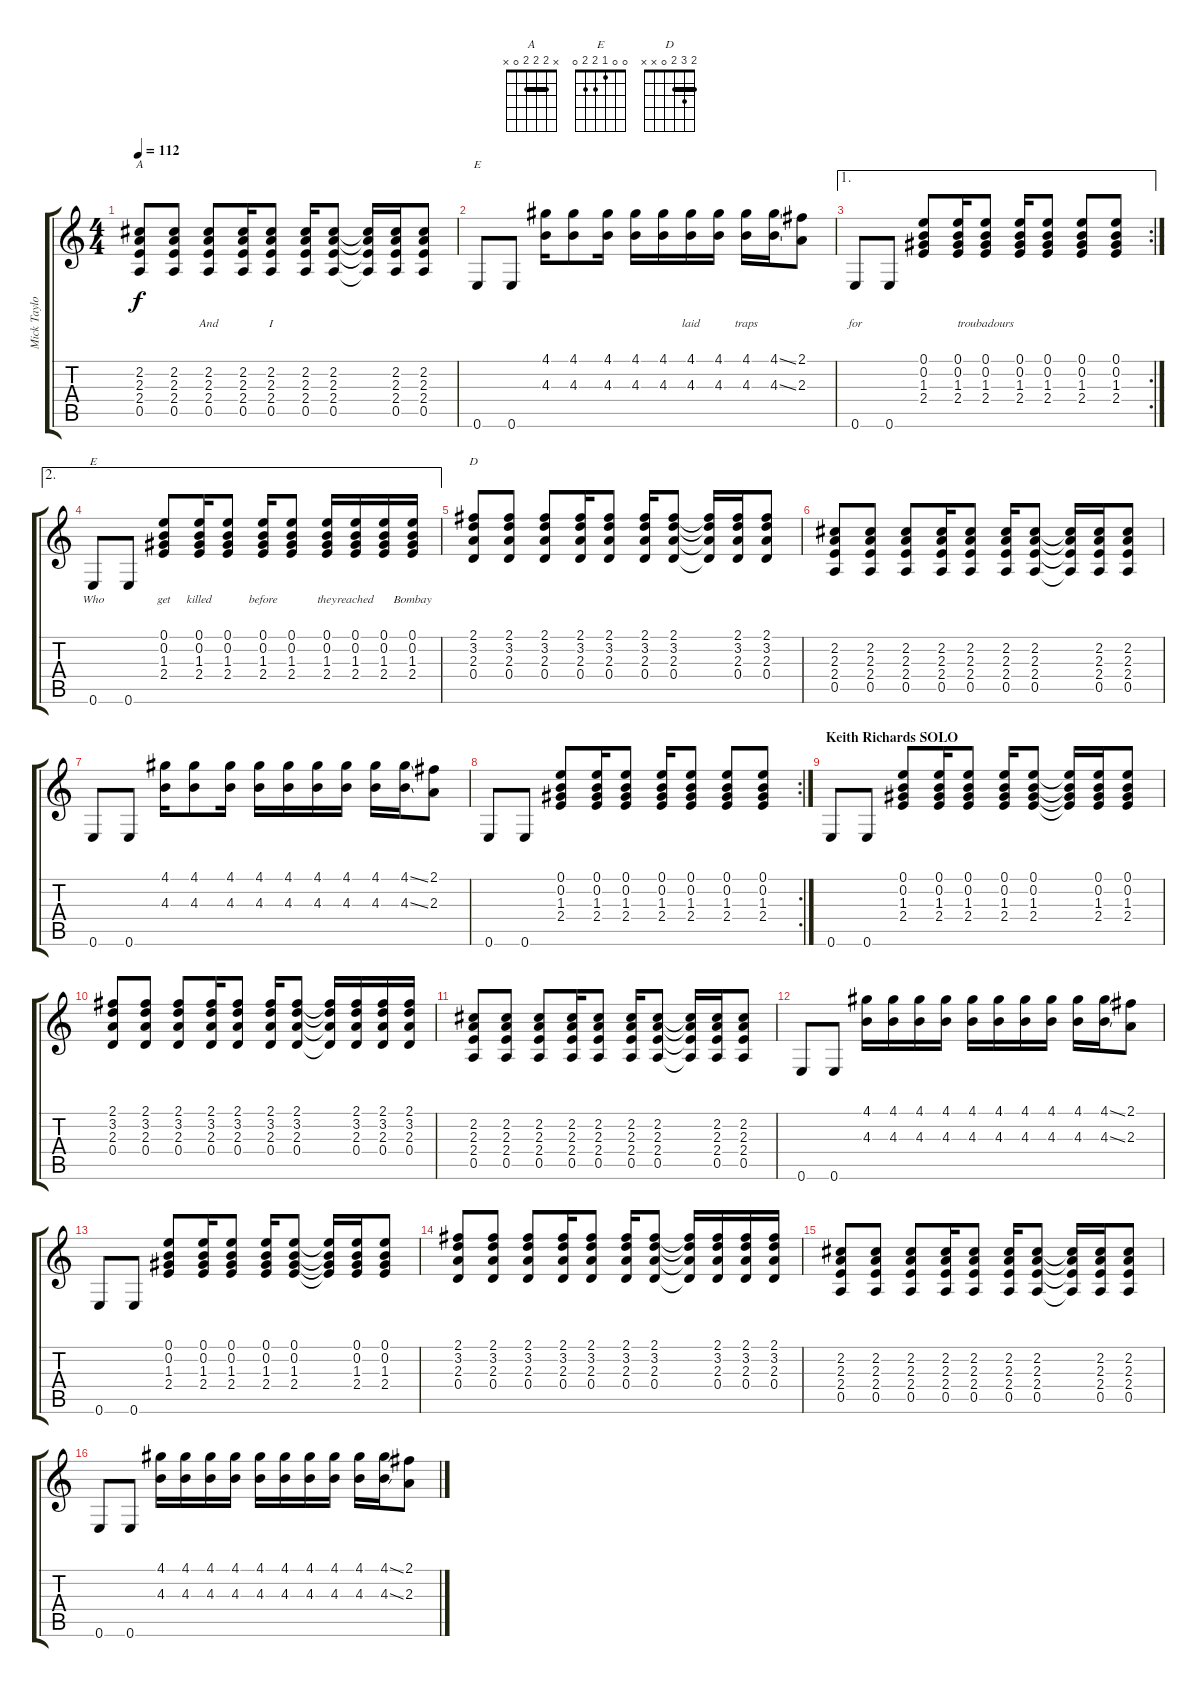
\track ("Mick Taylor" "Mick Taylo") {instrument overdrivenguitar}
\staff {score tabs}
\tuning (E4 B3 G3 D3 A2 E2) {hide}
\chord ("A" x 2 2 2 0 x) {barre 2}
\chord ("E" 4 x 4 x x 0)
\chord ("E" 0 0 1 2 2 0)
\chord ("D" 2 3 2 0 x x) {barre 2}
\ts (4 4)
\tempo 112
\clef g2
\ks c
(2.2 2.3 2.4 0.5).8{ch "A" lyrics (0 "") lyrics (1 "") lyrics (2 "") lyrics (3 "") lyrics (4 "") dy f} (2.2 2.3 2.4 0.5).8{lyrics (0 "") lyrics (1 "") lyrics (2 "") lyrics (3 "") lyrics (4 "")} (2.2 2.3 2.4 0.5).8{lyrics (0 "") lyrics (1 "And") lyrics (2 "") lyrics (3 "") lyrics (4 "")} (2.2 2.3 2.4 0.5).16{lyrics (0 "") lyrics (1 "") lyrics (2 "") lyrics (3 "") lyrics (4 "")} (2.2 2.3 2.4 0.5).8{lyrics (0 "") lyrics (1 "I") lyrics (2 "") lyrics (3 "") lyrics (4 "")} (2.2 2.3 2.4 0.5).16{lyrics (0 "") lyrics (1 "") lyrics (2 "") lyrics (3 "") lyrics (4 "")} (2.2 2.3 2.4 0.5).8{lyrics (0 "") lyrics (1 "") lyrics (2 "") lyrics (3 "") lyrics (4 "")} (2.2{t} 2.3{t} 2.4{t} 0.5{t}).16{lyrics (0 "") lyrics (1 "") lyrics (2 "") lyrics (3 "") lyrics (4 "")} (2.2 2.3 2.4 0.5).16{lyrics (0 "") lyrics (1 "") lyrics (2 "") lyrics (3 "") lyrics (4 "")} (2.2 2.3 2.4 0.5).8{lyrics (0 "") lyrics (1 "") lyrics (2 "") lyrics (3 "") lyrics (4 "")} |
0.6.8{ch "E" lyrics (0 "") lyrics (1 "") lyrics (2 "") lyrics (3 "") lyrics (4 "")} 0.6.8{lyrics (0 "") lyrics (1 "") lyrics (2 "") lyrics (3 "") lyrics (4 "")} (4.1 4.3).16{lyrics (0 "") lyrics (1 "") lyrics (2 "") lyrics (3 "") lyrics (4 "")} (4.1 4.3).8{lyrics (0 "") lyrics (1 "") lyrics (2 "") lyrics (3 "") lyrics (4 "")} (4.1 4.3).16{lyrics (0 "") lyrics (1 "") lyrics (2 "") lyrics (3 "") lyrics (4 "")} (4.1 4.3).16{lyrics (0 "") lyrics (1 "") lyrics (2 "") lyrics (3 "") lyrics (4 "")} (4.1 4.3).16{lyrics (0 "") lyrics (1 "") lyrics (2 "") lyrics (3 "") lyrics (4 "")} (4.1 4.3).16{lyrics (0 "") lyrics (1 "laid") lyrics (2 "") lyrics (3 "") lyrics (4 "")} (4.1 4.3).16{lyrics (0 "") lyrics (1 "") lyrics (2 "") lyrics (3 "") lyrics (4 "")} (4.1 4.3).16{lyrics (0 "") lyrics (1 "traps") lyrics (2 "") lyrics (3 "") lyrics (4 "")} (4.1{ss} 4.3{ss}).16{lyrics (0 "") lyrics (1 "") lyrics (2 "") lyrics (3 "") lyrics (4 "")} (2.1 2.3).8{lyrics (0 "") lyrics (1 "") lyrics (2 "") lyrics (3 "") lyrics (4 "")} |
\ae 1
\rc 2
0.6.8{lyrics (0 "") lyrics (1 "for") lyrics (2 "") lyrics (3 "") lyrics (4 "")} 0.6.8{lyrics (0 "") lyrics (1 "") lyrics (2 "") lyrics (3 "") lyrics (4 "")} (0.1 0.2 1.3 2.4).8{lyrics (0 "") lyrics (1 "") lyrics (2 "") lyrics (3 "") lyrics (4 "")} (0.1 0.2 1.3 2.4).16{lyrics (0 "") lyrics (1 "") lyrics (2 "") lyrics (3 "") lyrics (4 "")} (0.1 0.2 1.3 2.4).8{lyrics (0 "") lyrics (1 "troubadours") lyrics (2 "") lyrics (3 "") lyrics (4 "")} (0.1 0.2 1.3 2.4).16{lyrics (0 "") lyrics (1 "") lyrics (2 "") lyrics (3 "") lyrics (4 "")} (0.1 0.2 1.3 2.4).8{lyrics (0 "") lyrics (1 "") lyrics (2 "") lyrics (3 "") lyrics (4 "")} (0.1 0.2 1.3 2.4).8{lyrics (0 "") lyrics (1 "") lyrics (2 "") lyrics (3 "") lyrics (4 "")} (0.1 0.2 1.3 2.4).8{lyrics (0 "") lyrics (1 "") lyrics (2 "") lyrics (3 "") lyrics (4 "")} |
\ae 2
0.6.8{ch "E" lyrics (0 "") lyrics (1 "Who") lyrics (2 "") lyrics (3 "") lyrics (4 "")} 0.6.8{lyrics (0 "") lyrics (1 "") lyrics (2 "") lyrics (3 "") lyrics (4 "")} (0.1 0.2 1.3 2.4).8{lyrics (0 "") lyrics (1 "get") lyrics (2 "") lyrics (3 "") lyrics (4 "")} (0.1 0.2 1.3 2.4).16{lyrics (0 "") lyrics (1 "killed") lyrics (2 "") lyrics (3 "") lyrics (4 "")} (0.1 0.2 1.3 2.4).8{lyrics (0 "") lyrics (1 "") lyrics (2 "") lyrics (3 "") lyrics (4 "")} (0.1 0.2 1.3 2.4).16{lyrics (0 "") lyrics (1 "before") lyrics (2 "") lyrics (3 "") lyrics (4 "")} (0.1 0.2 1.3 2.4).8{lyrics (0 "") lyrics (1 "") lyrics (2 "") lyrics (3 "") lyrics (4 "")} (0.1 0.2 1.3 2.4).16{lyrics (0 "") lyrics (1 "they") lyrics (2 "") lyrics (3 "") lyrics (4 "")} (0.1 0.2 1.3 2.4).16{lyrics (0 "") lyrics (1 "reached") lyrics (2 "") lyrics (3 "") lyrics (4 "")} (0.1 0.2 1.3 2.4).16{lyrics (0 "") lyrics (1 "") lyrics (2 "") lyrics (3 "") lyrics (4 "")} (0.1 0.2 1.3 2.4).16{lyrics (0 "") lyrics (1 "Bombay") lyrics (2 "") lyrics (3 "") lyrics (4 "")} |
(2.1 3.2 2.3 0.4).8{ch "D" lyrics (0 "") lyrics (1 "") lyrics (2 "") lyrics (3 "") lyrics (4 "")} (2.1 3.2 2.3 0.4).8{lyrics (0 "") lyrics (1 "") lyrics (2 "") lyrics (3 "") lyrics (4 "")} (2.1 3.2 2.3 0.4).8{lyrics (0 "") lyrics (1 "") lyrics (2 "") lyrics (3 "") lyrics (4 "")} (2.1 3.2 2.3 0.4).16{lyrics (0 "") lyrics (1 "") lyrics (2 "") lyrics (3 "") lyrics (4 "")} (2.1 3.2 2.3 0.4).8{lyrics (0 "") lyrics (1 "") lyrics (2 "") lyrics (3 "") lyrics (4 "")} (2.1 3.2 2.3 0.4).16{lyrics (0 "") lyrics (1 "") lyrics (2 "") lyrics (3 "") lyrics (4 "")} (2.1 3.2 2.3 0.4).8{lyrics (0 "") lyrics (1 "") lyrics (2 "") lyrics (3 "") lyrics (4 "")} (2.1{t} 3.2{t} 2.3{t} 0.4{t}).16{lyrics (0 "") lyrics (1 "") lyrics (2 "") lyrics (3 "") lyrics (4 "")} (2.1 3.2 2.3 0.4).16{lyrics (0 "") lyrics (1 "") lyrics (2 "") lyrics (3 "") lyrics (4 "")} (2.1 3.2 2.3 0.4).8{lyrics (0 "") lyrics (1 "") lyrics (2 "") lyrics (3 "") lyrics (4 "")} |
(2.2 2.3 2.4 0.5).8{lyrics (0 "") lyrics (1 "") lyrics (2 "") lyrics (3 "") lyrics (4 "")} (2.2 2.3 2.4 0.5).8{lyrics (0 "") lyrics (1 "") lyrics (2 "") lyrics (3 "") lyrics (4 "")} (2.2 2.3 2.4 0.5).8{lyrics (0 "") lyrics (1 "") lyrics (2 "") lyrics (3 "") lyrics (4 "")} (2.2 2.3 2.4 0.5).16{lyrics (0 "") lyrics (1 "") lyrics (2 "") lyrics (3 "") lyrics (4 "")} (2.2 2.3 2.4 0.5).8{lyrics (0 "") lyrics (1 "") lyrics (2 "") lyrics (3 "") lyrics (4 "")} (2.2 2.3 2.4 0.5).16{lyrics (0 "") lyrics (1 "") lyrics (2 "") lyrics (3 "") lyrics (4 "")} (2.2 2.3 2.4 0.5).8{lyrics (0 "") lyrics (1 "") lyrics (2 "") lyrics (3 "") lyrics (4 "")} (2.2{t} 2.3{t} 2.4{t} 0.5{t}).16{lyrics (0 "") lyrics (1 "") lyrics (2 "") lyrics (3 "") lyrics (4 "")} (2.2 2.3 2.4 0.5).16{lyrics (0 "") lyrics (1 "") lyrics (2 "") lyrics (3 "") lyrics (4 "")} (2.2 2.3 2.4 0.5).8{lyrics (0 "") lyrics (1 "") lyrics (2 "") lyrics (3 "") lyrics (4 "")} |
0.6.8{lyrics (0 "") lyrics (1 "") lyrics (2 "") lyrics (3 "") lyrics (4 "")} 0.6.8{lyrics (0 "") lyrics (1 "") lyrics (2 "") lyrics (3 "") lyrics (4 "")} (4.1 4.3).16{lyrics (0 "") lyrics (1 "") lyrics (2 "") lyrics (3 "") lyrics (4 "")} (4.1 4.3).8{lyrics (0 "") lyrics (1 "") lyrics (2 "") lyrics (3 "") lyrics (4 "")} (4.1 4.3).16{lyrics (0 "") lyrics (1 "") lyrics (2 "") lyrics (3 "") lyrics (4 "")} (4.1 4.3).16{lyrics (0 "") lyrics (1 "") lyrics (2 "") lyrics (3 "") lyrics (4 "")} (4.1 4.3).16{lyrics (0 "") lyrics (1 "") lyrics (2 "") lyrics (3 "") lyrics (4 "")} (4.1 4.3).16{lyrics (0 "") lyrics (1 "") lyrics (2 "") lyrics (3 "") lyrics (4 "")} (4.1 4.3).16{lyrics (0 "") lyrics (1 "") lyrics (2 "") lyrics (3 "") lyrics (4 "")} (4.1 4.3).16{lyrics (0 "") lyrics (1 "") lyrics (2 "") lyrics (3 "") lyrics (4 "")} (4.1{ss} 4.3{ss}).16{lyrics (0 "") lyrics (1 "") lyrics (2 "") lyrics (3 "") lyrics (4 "")} (2.1 2.3).8{lyrics (0 "") lyrics (1 "") lyrics (2 "") lyrics (3 "") lyrics (4 "")} |
\rc 2
0.6.8{lyrics (0 "") lyrics (1 "") lyrics (2 "") lyrics (3 "") lyrics (4 "")} 0.6.8{lyrics (0 "") lyrics (1 "") lyrics (2 "") lyrics (3 "") lyrics (4 "")} (0.1 0.2 1.3 2.4).8{lyrics (0 "") lyrics (1 "") lyrics (2 "") lyrics (3 "") lyrics (4 "")} (0.1 0.2 1.3 2.4).16{lyrics (0 "") lyrics (1 "") lyrics (2 "") lyrics (3 "") lyrics (4 "")} (0.1 0.2 1.3 2.4).8{lyrics (0 "") lyrics (1 "") lyrics (2 "") lyrics (3 "") lyrics (4 "")} (0.1 0.2 1.3 2.4).16{lyrics (0 "") lyrics (1 "") lyrics (2 "") lyrics (3 "") lyrics (4 "")} (0.1 0.2 1.3 2.4).8{lyrics (0 "") lyrics (1 "") lyrics (2 "") lyrics (3 "") lyrics (4 "")} (0.1 0.2 1.3 2.4).8{lyrics (0 "") lyrics (1 "") lyrics (2 "") lyrics (3 "") lyrics (4 "")} (0.1 0.2 1.3 2.4).8{lyrics (0 "") lyrics (1 "") lyrics (2 "") lyrics (3 "") lyrics (4 "")} |
\section ("" "Keith Richards SOLO")
0.6.8{lyrics (0 "") lyrics (1 "") lyrics (2 "") lyrics (3 "") lyrics (4 "")} 0.6.8{lyrics (0 "") lyrics (1 "") lyrics (2 "") lyrics (3 "") lyrics (4 "")} (0.1 0.2 1.3 2.4).8{lyrics (0 "") lyrics (1 "") lyrics (2 "") lyrics (3 "") lyrics (4 "")} (0.1 0.2 1.3 2.4).16{lyrics (0 "") lyrics (1 "") lyrics (2 "") lyrics (3 "") lyrics (4 "")} (0.1 0.2 1.3 2.4).8{lyrics (0 "") lyrics (1 "") lyrics (2 "") lyrics (3 "") lyrics (4 "")} (0.1 0.2 1.3 2.4).16{lyrics (0 "") lyrics (1 "") lyrics (2 "") lyrics (3 "") lyrics (4 "")} (0.1 0.2 1.3 2.4).8{lyrics (0 "") lyrics (1 "") lyrics (2 "") lyrics (3 "") lyrics (4 "")} (0.1{t} 0.2{t} 1.3{t} 2.4{t}).16{lyrics (0 "") lyrics (1 "") lyrics (2 "") lyrics (3 "") lyrics (4 "")} (0.1 0.2 1.3 2.4).16{lyrics (0 "") lyrics (1 "") lyrics (2 "") lyrics (3 "") lyrics (4 "")} (0.1 0.2 1.3 2.4).8{lyrics (0 "") lyrics (1 "") lyrics (2 "") lyrics (3 "") lyrics (4 "")} |
(2.1 3.2 2.3 0.4).8{lyrics (0 "") lyrics (1 "") lyrics (2 "") lyrics (3 "") lyrics (4 "")} (2.1 3.2 2.3 0.4).8{lyrics (0 "") lyrics (1 "") lyrics (2 "") lyrics (3 "") lyrics (4 "")} (2.1 3.2 2.3 0.4).8{lyrics (0 "") lyrics (1 "") lyrics (2 "") lyrics (3 "") lyrics (4 "")} (2.1 3.2 2.3 0.4).16{lyrics (0 "") lyrics (1 "") lyrics (2 "") lyrics (3 "") lyrics (4 "")} (2.1 3.2 2.3 0.4).8{lyrics (0 "") lyrics (1 "") lyrics (2 "") lyrics (3 "") lyrics (4 "")} (2.1 3.2 2.3 0.4).16{lyrics (0 "") lyrics (1 "") lyrics (2 "") lyrics (3 "") lyrics (4 "")} (2.1 3.2 2.3 0.4).8{lyrics (0 "") lyrics (1 "") lyrics (2 "") lyrics (3 "") lyrics (4 "")} (2.1{t} 3.2{t} 2.3{t} 0.4{t}).16{lyrics (0 "") lyrics (1 "") lyrics (2 "") lyrics (3 "") lyrics (4 "")} (2.1 3.2 2.3 0.4).16{lyrics (0 "") lyrics (1 "") lyrics (2 "") lyrics (3 "") lyrics (4 "")} (2.1 3.2 2.3 0.4).16{lyrics (0 "") lyrics (1 "") lyrics (2 "") lyrics (3 "") lyrics (4 "")} (2.1 3.2 2.3 0.4).16{lyrics (0 "") lyrics (1 "") lyrics (2 "") lyrics (3 "") lyrics (4 "")} |
(2.2 2.3 2.4 0.5).8{lyrics (0 "") lyrics (1 "") lyrics (2 "") lyrics (3 "") lyrics (4 "")} (2.2 2.3 2.4 0.5).8{lyrics (0 "") lyrics (1 "") lyrics (2 "") lyrics (3 "") lyrics (4 "")} (2.2 2.3 2.4 0.5).8{lyrics (0 "") lyrics (1 "") lyrics (2 "") lyrics (3 "") lyrics (4 "")} (2.2 2.3 2.4 0.5).16{lyrics (0 "") lyrics (1 "") lyrics (2 "") lyrics (3 "") lyrics (4 "")} (2.2 2.3 2.4 0.5).8{lyrics (0 "") lyrics (1 "") lyrics (2 "") lyrics (3 "") lyrics (4 "")} (2.2 2.3 2.4 0.5).16{lyrics (0 "") lyrics (1 "") lyrics (2 "") lyrics (3 "") lyrics (4 "")} (2.2 2.3 2.4 0.5).8{lyrics (0 "") lyrics (1 "") lyrics (2 "") lyrics (3 "") lyrics (4 "")} (2.2{t} 2.3{t} 2.4{t} 0.5{t}).16{lyrics (0 "") lyrics (1 "") lyrics (2 "") lyrics (3 "") lyrics (4 "")} (2.2 2.3 2.4 0.5).16{lyrics (0 "") lyrics (1 "") lyrics (2 "") lyrics (3 "") lyrics (4 "")} (2.2 2.3 2.4 0.5).8{lyrics (0 "") lyrics (1 "") lyrics (2 "") lyrics (3 "") lyrics (4 "")} |
0.6.8{lyrics (0 "") lyrics (1 "") lyrics (2 "") lyrics (3 "") lyrics (4 "")} 0.6.8{lyrics (0 "") lyrics (1 "") lyrics (2 "") lyrics (3 "") lyrics (4 "")} (4.1 4.3).16{lyrics (0 "") lyrics (1 "") lyrics (2 "") lyrics (3 "") lyrics (4 "")} (4.1 4.3).16{lyrics (0 "") lyrics (1 "") lyrics (2 "") lyrics (3 "") lyrics (4 "")} (4.1 4.3).16{lyrics (0 "") lyrics (1 "") lyrics (2 "") lyrics (3 "") lyrics (4 "")} (4.1 4.3).16{lyrics (0 "") lyrics (1 "") lyrics (2 "") lyrics (3 "") lyrics (4 "")} (4.1 4.3).16{lyrics (0 "") lyrics (1 "") lyrics (2 "") lyrics (3 "") lyrics (4 "")} (4.1 4.3).16{lyrics (0 "") lyrics (1 "") lyrics (2 "") lyrics (3 "") lyrics (4 "")} (4.1 4.3).16{lyrics (0 "") lyrics (1 "") lyrics (2 "") lyrics (3 "") lyrics (4 "")} (4.1 4.3).16{lyrics (0 "") lyrics (1 "") lyrics (2 "") lyrics (3 "") lyrics (4 "")} (4.1 4.3).16{lyrics (0 "") lyrics (1 "") lyrics (2 "") lyrics (3 "") lyrics (4 "")} (4.1{ss} 4.3{ss}).16{lyrics (0 "") lyrics (1 "") lyrics (2 "") lyrics (3 "") lyrics (4 "")} (2.1 2.3).8{lyrics (0 "") lyrics (1 "") lyrics (2 "") lyrics (3 "") lyrics (4 "")} |
0.6.8{lyrics (0 "") lyrics (1 "") lyrics (2 "") lyrics (3 "") lyrics (4 "")} 0.6.8{lyrics (0 "") lyrics (1 "") lyrics (2 "") lyrics (3 "") lyrics (4 "")} (0.1 0.2 1.3 2.4).8{lyrics (0 "") lyrics (1 "") lyrics (2 "") lyrics (3 "") lyrics (4 "")} (0.1 0.2 1.3 2.4).16{lyrics (0 "") lyrics (1 "") lyrics (2 "") lyrics (3 "") lyrics (4 "")} (0.1 0.2 1.3 2.4).8{lyrics (0 "") lyrics (1 "") lyrics (2 "") lyrics (3 "") lyrics (4 "")} (0.1 0.2 1.3 2.4).16{lyrics (0 "") lyrics (1 "") lyrics (2 "") lyrics (3 "") lyrics (4 "")} (0.1 0.2 1.3 2.4).8{lyrics (0 "") lyrics (1 "") lyrics (2 "") lyrics (3 "") lyrics (4 "")} (0.1{t} 0.2{t} 1.3{t} 2.4{t}).16{lyrics (0 "") lyrics (1 "") lyrics (2 "") lyrics (3 "") lyrics (4 "")} (0.1 0.2 1.3 2.4).16{lyrics (0 "") lyrics (1 "") lyrics (2 "") lyrics (3 "") lyrics (4 "")} (0.1 0.2 1.3 2.4).8{lyrics (0 "") lyrics (1 "") lyrics (2 "") lyrics (3 "") lyrics (4 "")} |
(2.1 3.2 2.3 0.4).8{lyrics (0 "") lyrics (1 "") lyrics (2 "") lyrics (3 "") lyrics (4 "")} (2.1 3.2 2.3 0.4).8{lyrics (0 "") lyrics (1 "") lyrics (2 "") lyrics (3 "") lyrics (4 "")} (2.1 3.2 2.3 0.4).8{lyrics (0 "") lyrics (1 "") lyrics (2 "") lyrics (3 "") lyrics (4 "")} (2.1 3.2 2.3 0.4).16{lyrics (0 "") lyrics (1 "") lyrics (2 "") lyrics (3 "") lyrics (4 "")} (2.1 3.2 2.3 0.4).8{lyrics (0 "") lyrics (1 "") lyrics (2 "") lyrics (3 "") lyrics (4 "")} (2.1 3.2 2.3 0.4).16{lyrics (0 "") lyrics (1 "") lyrics (2 "") lyrics (3 "") lyrics (4 "")} (2.1 3.2 2.3 0.4).8{lyrics (0 "") lyrics (1 "") lyrics (2 "") lyrics (3 "") lyrics (4 "")} (2.1{t} 3.2{t} 2.3{t} 0.4{t}).16{lyrics (0 "") lyrics (1 "") lyrics (2 "") lyrics (3 "") lyrics (4 "")} (2.1 3.2 2.3 0.4).16{lyrics (0 "") lyrics (1 "") lyrics (2 "") lyrics (3 "") lyrics (4 "")} (2.1 3.2 2.3 0.4).16{lyrics (0 "") lyrics (1 "") lyrics (2 "") lyrics (3 "") lyrics (4 "")} (2.1 3.2 2.3 0.4).16{lyrics (0 "") lyrics (1 "") lyrics (2 "") lyrics (3 "") lyrics (4 "")} |
(2.2 2.3 2.4 0.5).8{lyrics (0 "") lyrics (1 "") lyrics (2 "") lyrics (3 "") lyrics (4 "")} (2.2 2.3 2.4 0.5).8{lyrics (0 "") lyrics (1 "") lyrics (2 "") lyrics (3 "") lyrics (4 "")} (2.2 2.3 2.4 0.5).8{lyrics (0 "") lyrics (1 "") lyrics (2 "") lyrics (3 "") lyrics (4 "")} (2.2 2.3 2.4 0.5).16{lyrics (0 "") lyrics (1 "") lyrics (2 "") lyrics (3 "") lyrics (4 "")} (2.2 2.3 2.4 0.5).8{lyrics (0 "") lyrics (1 "") lyrics (2 "") lyrics (3 "") lyrics (4 "")} (2.2 2.3 2.4 0.5).16{lyrics (0 "") lyrics (1 "") lyrics (2 "") lyrics (3 "") lyrics (4 "")} (2.2 2.3 2.4 0.5).8{lyrics (0 "") lyrics (1 "") lyrics (2 "") lyrics (3 "") lyrics (4 "")} (2.2{t} 2.3{t} 2.4{t} 0.5{t}).16{lyrics (0 "") lyrics (1 "") lyrics (2 "") lyrics (3 "") lyrics (4 "")} (2.2 2.3 2.4 0.5).16{lyrics (0 "") lyrics (1 "") lyrics (2 "") lyrics (3 "") lyrics (4 "")} (2.2 2.3 2.4 0.5).8{lyrics (0 "") lyrics (1 "") lyrics (2 "") lyrics (3 "") lyrics (4 "")} |
0.6.8{lyrics (0 "") lyrics (1 "") lyrics (2 "") lyrics (3 "") lyrics (4 "")} 0.6.8{lyrics (0 "") lyrics (1 "") lyrics (2 "") lyrics (3 "") lyrics (4 "")} (4.1 4.3).16{lyrics (0 "") lyrics (1 "") lyrics (2 "") lyrics (3 "") lyrics (4 "")} (4.1 4.3).16{lyrics (0 "") lyrics (1 "") lyrics (2 "") lyrics (3 "") lyrics (4 "")} (4.1 4.3).16{lyrics (0 "") lyrics (1 "") lyrics (2 "") lyrics (3 "") lyrics (4 "")} (4.1 4.3).16{lyrics (0 "") lyrics (1 "") lyrics (2 "") lyrics (3 "") lyrics (4 "")} (4.1 4.3).16{lyrics (0 "") lyrics (1 "") lyrics (2 "") lyrics (3 "") lyrics (4 "")} (4.1 4.3).16{lyrics (0 "") lyrics (1 "") lyrics (2 "") lyrics (3 "") lyrics (4 "")} (4.1 4.3).16{lyrics (0 "") lyrics (1 "") lyrics (2 "") lyrics (3 "") lyrics (4 "")} (4.1 4.3).16{lyrics (0 "") lyrics (1 "") lyrics (2 "") lyrics (3 "") lyrics (4 "")} (4.1 4.3).16{lyrics (0 "") lyrics (1 "") lyrics (2 "") lyrics (3 "") lyrics (4 "")} (4.1{ss} 4.3{ss}).16{lyrics (0 "") lyrics (1 "") lyrics (2 "") lyrics (3 "") lyrics (4 "")} (2.1 2.3).8{lyrics (0 "") lyrics (1 "") lyrics (2 "") lyrics (3 "") lyrics (4 "")}
